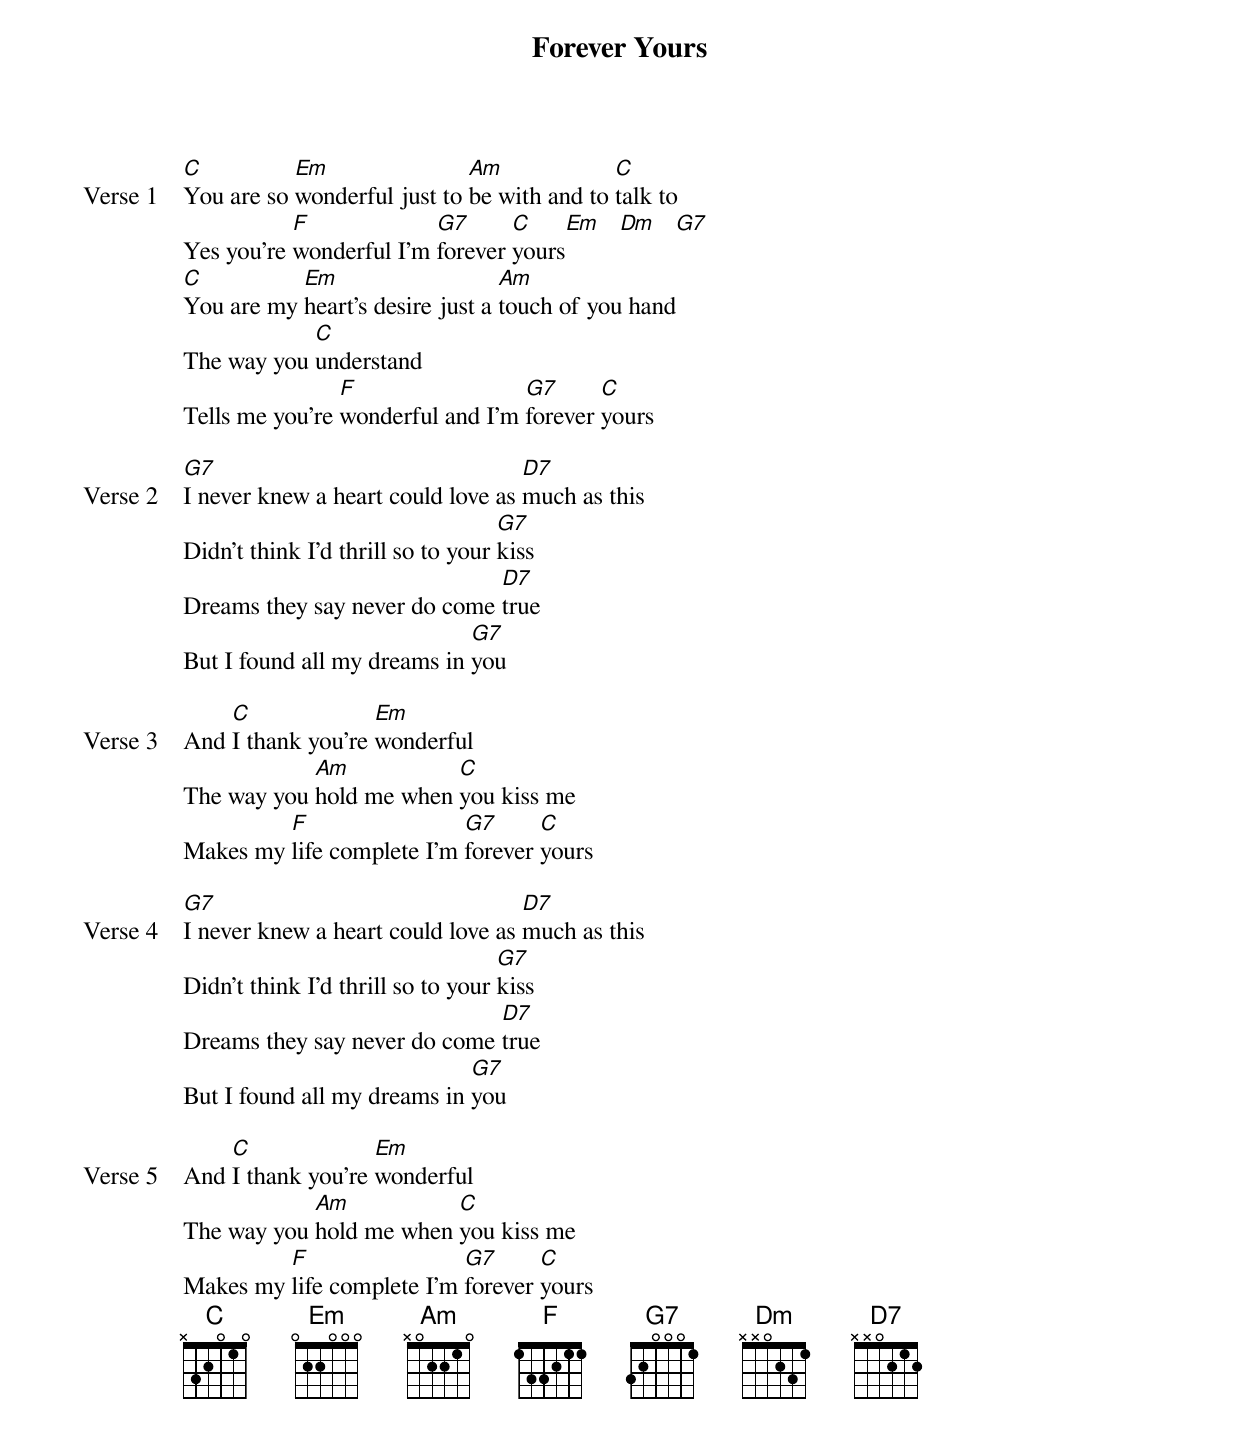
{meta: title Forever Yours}
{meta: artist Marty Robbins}
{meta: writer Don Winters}

{start_of_verse: Verse 1}
[C]You are so [Em]wonderful just to [Am]be with and to [C]talk to
Yes you're [F]wonderful I'm [G7]forever [C]yours[Em]   [Dm]   [G7]
[C]You are my [Em]heart's desire just a [Am]touch of you hand
The way you [C]understand
Tells me you're [F]wonderful and I'm [G7]forever [C]yours
{end_of_verse}

{start_of_verse: Verse 2}
[G7]I never knew a heart could love as [D7]much as this
Didn't think I'd thrill so to your [G7]kiss
Dreams they say never do come [D7]true
But I found all my dreams in [G7]you
{end_of_verse}

{start_of_verse: Verse 3}
And [C]I thank you're [Em]wonderful
The way you [Am]hold me when [C]you kiss me
Makes my [F]life complete I'm [G7]forever [C]yours
{end_of_verse}

{start_of_verse: Verse 4}
[G7]I never knew a heart could love as [D7]much as this
Didn't think I'd thrill so to your [G7]kiss
Dreams they say never do come [D7]true
But I found all my dreams in [G7]you
{end_of_verse}

{start_of_verse: Verse 5}
And [C]I thank you're [Em]wonderful
The way you [Am]hold me when [C]you kiss me
Makes my [F]life complete I'm [G7]forever [C]yours
{end_of_verse}
